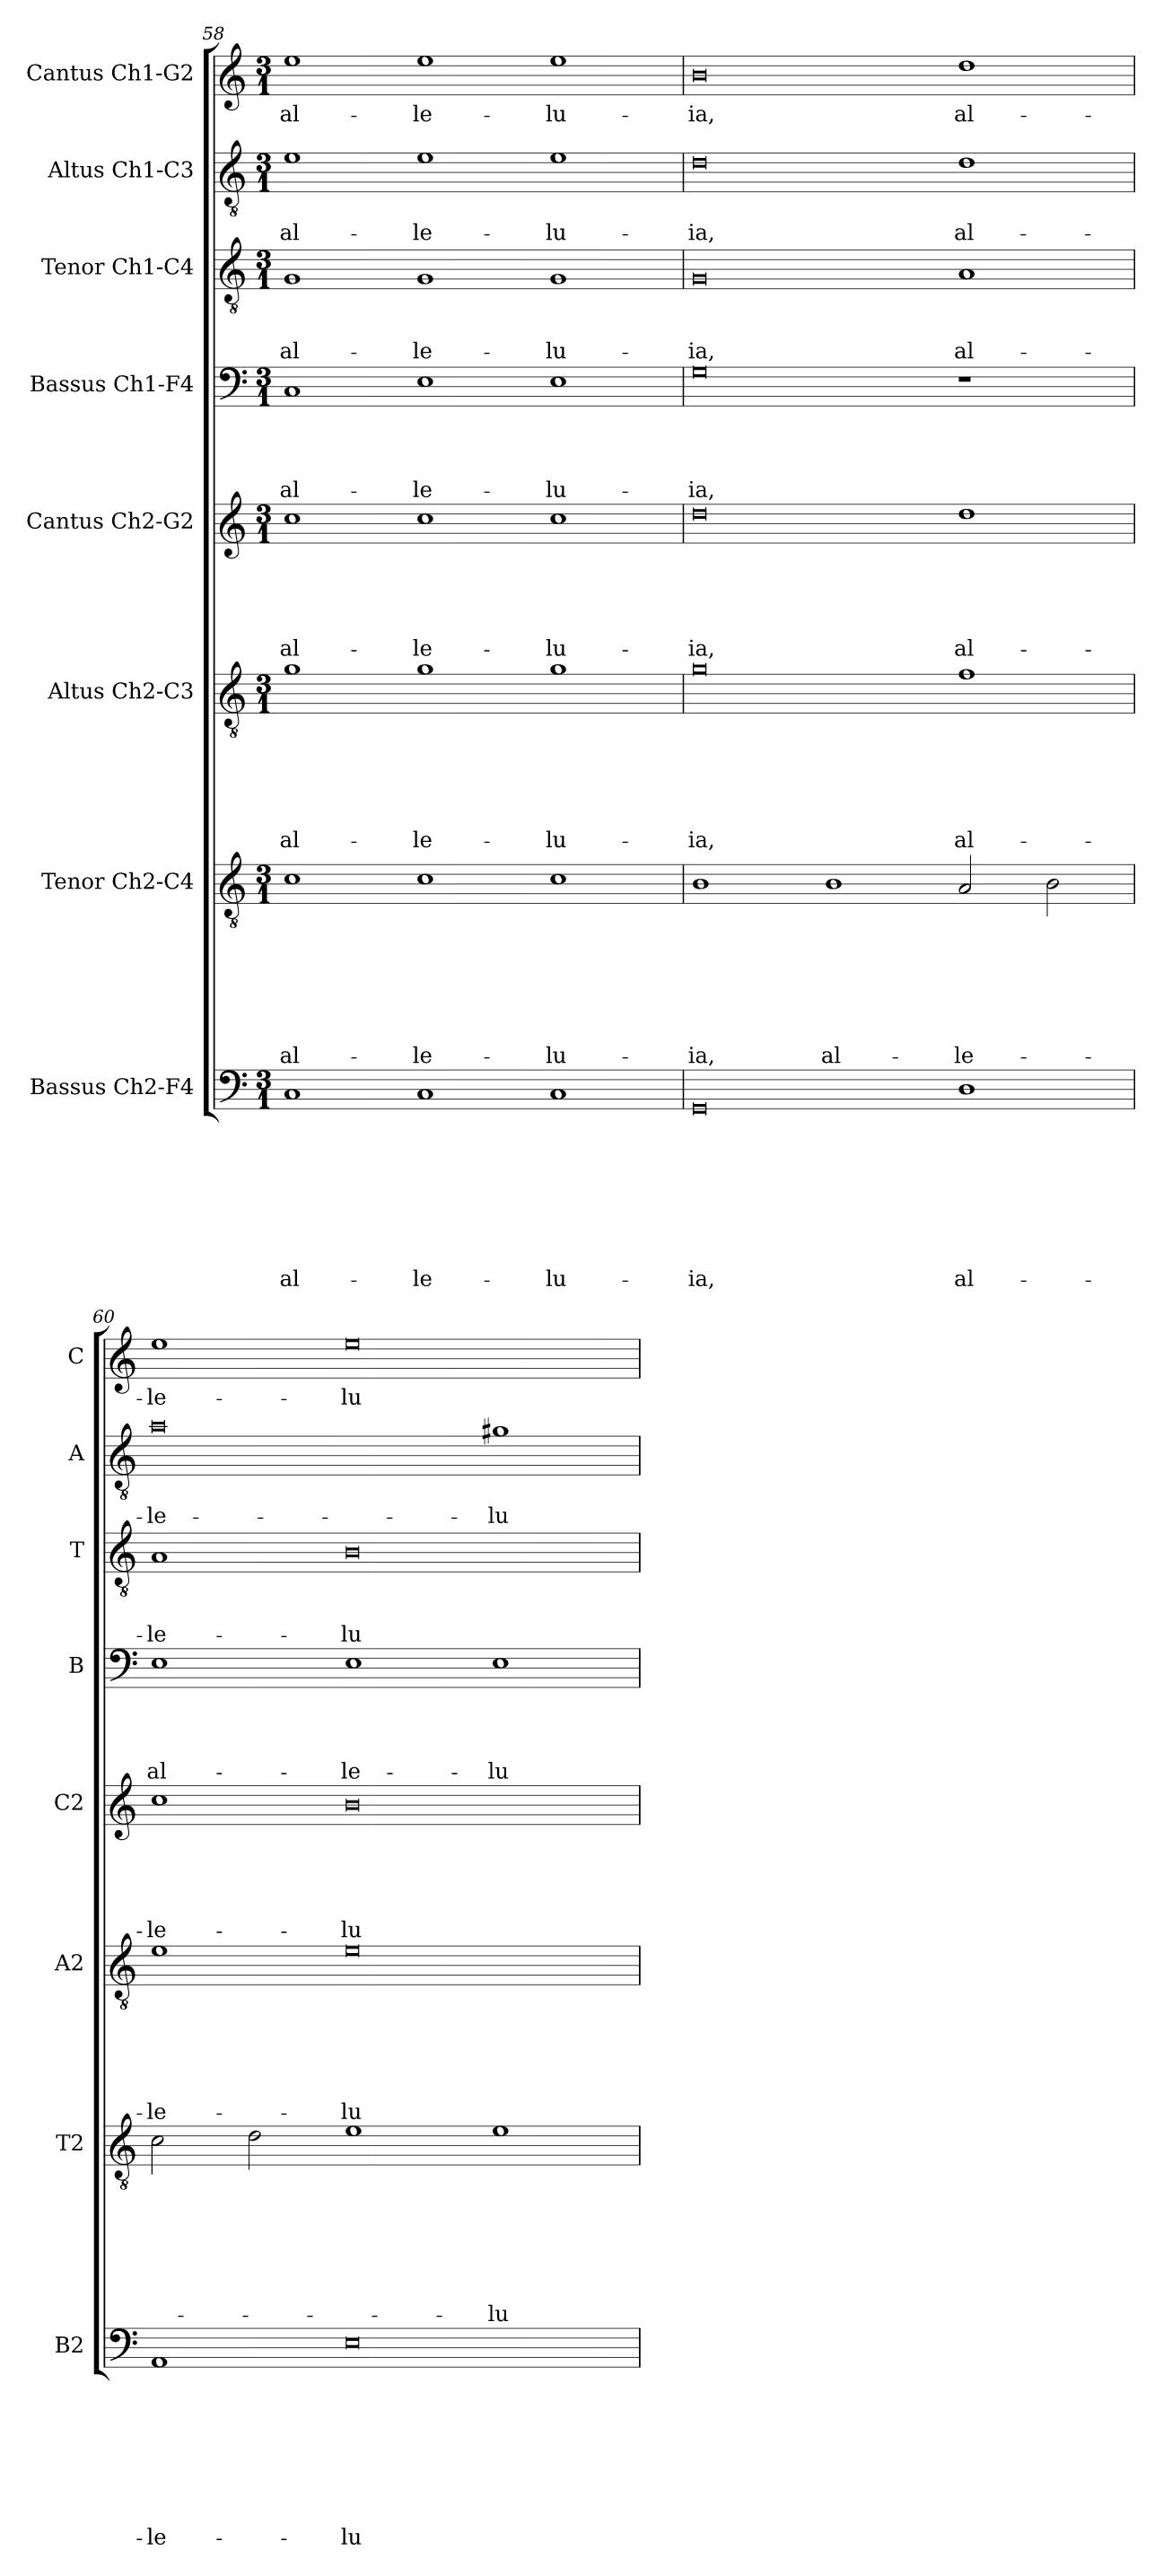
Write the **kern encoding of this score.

**kern	**text	**text	**text	**text	**text	**text	**text	**text	**kern	**text	**text	**text	**text	**text	**text	**text	**kern	**text	**text	**text	**text	**text	**text	**kern	**text	**text	**text	**text	**text	**kern	**text	**text	**text	**text	**kern	**text	**text	**text	**kern	**text	**text	**kern	**text
*part8	*part8	*part8	*part8	*part8	*part8	*part8	*part8	*part8	*part7	*part7	*part7	*part7	*part7	*part7	*part7	*part7	*part6	*part6	*part6	*part6	*part6	*part6	*part6	*part5	*part5	*part5	*part5	*part5	*part5	*part4	*part4	*part4	*part4	*part4	*part3	*part3	*part3	*part3	*part2	*part2	*part2	*part1	*part1
*staff8	*staff8	*staff8	*staff8	*staff8	*staff8	*staff8	*staff8	*staff8	*staff7	*staff7	*staff7	*staff7	*staff7	*staff7	*staff7	*staff7	*staff6	*staff6	*staff6	*staff6	*staff6	*staff6	*staff6	*staff5	*staff5	*staff5	*staff5	*staff5	*staff5	*staff4	*staff4	*staff4	*staff4	*staff4	*staff3	*staff3	*staff3	*staff3	*staff2	*staff2	*staff2	*staff1	*staff1
*I"Bassus Ch2-F4	*	*	*	*	*	*	*	*	*I"Tenor Ch2-C4	*	*	*	*	*	*	*	*I"Altus Ch2-C3	*	*	*	*	*	*	*I"Cantus Ch2-G2	*	*	*	*	*	*I"Bassus Ch1-F4	*	*	*	*	*I"Tenor Ch1-C4	*	*	*	*I"Altus Ch1-C3	*	*	*I"Cantus Ch1-G2	*
*I'B2	*	*	*	*	*	*	*	*	*I'T2	*	*	*	*	*	*	*	*I'A2	*	*	*	*	*	*	*I'C2	*	*	*	*	*	*I'B	*	*	*	*	*I'T	*	*	*	*I'A	*	*	*I'C	*
*clefF4	*	*	*	*	*	*	*	*	*clefGv2	*	*	*	*	*	*	*	*clefGv2	*	*	*	*	*	*	*clefG2	*	*	*	*	*	*clefF4	*	*	*	*	*clefGv2	*	*	*	*clefGv2	*	*	*clefG2	*
*k[]	*	*	*	*	*	*	*	*	*k[]	*	*	*	*	*	*	*	*k[]	*	*	*	*	*	*	*k[]	*	*	*	*	*	*k[]	*	*	*	*	*k[]	*	*	*	*k[]	*	*	*k[]	*
*C:	*	*	*	*	*	*	*	*	*C:	*	*	*	*	*	*	*	*C:	*	*	*	*	*	*	*C:	*	*	*	*	*	*C:	*	*	*	*	*C:	*	*	*	*C:	*	*	*C:	*
*M3/1	*	*	*	*	*	*	*	*	*M3/1	*	*	*	*	*	*	*	*M3/1	*	*	*	*	*	*	*M3/1	*	*	*	*	*	*M3/1	*	*	*	*	*M3/1	*	*	*	*M3/1	*	*	*M3/1	*
=58	=58	=58	=58	=58	=58	=58	=58	=58	=58	=58	=58	=58	=58	=58	=58	=58	=58	=58	=58	=58	=58	=58	=58	=58	=58	=58	=58	=58	=58	=58	=58	=58	=58	=58	=58	=58	=58	=58	=58	=58	=58	=58	=58
!	!	!	!	!	!	!	!	!LO:LY:b	!	!	!	!	!	!	!	!LO:LY:b	!	!	!	!	!	!	!LO:LY:b	!	!	!	!	!	!LO:LY:b	!	!	!	!	!LO:LY:b	!	!	!	!LO:LY:b	!	!	!LO:LY:b	!	!LO:LY:b
1C	.	.	.	.	.	.	.	al-	1c	.	.	.	.	.	.	al-	1g	.	.	.	.	.	al-	1cc	.	.	.	.	al-	1C	.	.	.	al-	1G	.	.	al-	1e	.	al-	1ee	al-
!	!	!	!	!	!	!	!	!LO:LY:b	!	!	!	!	!	!	!	!LO:LY:b	!	!	!	!	!	!	!LO:LY:b	!	!	!	!	!	!LO:LY:b	!	!	!	!	!LO:LY:b	!	!	!	!LO:LY:b	!	!	!LO:LY:b	!	!LO:LY:b
1C	.	.	.	.	.	.	.	-le-	1c	.	.	.	.	.	.	-le-	1g	.	.	.	.	.	-le-	1cc	.	.	.	.	-le-	1E	.	.	.	-le-	1G	.	.	-le-	1e	.	-le-	1ee	-le-
!	!	!	!	!	!	!	!	!LO:LY:b	!	!	!	!	!	!	!	!LO:LY:b	!	!	!	!	!	!	!LO:LY:b	!	!	!	!	!	!LO:LY:b	!	!	!	!	!LO:LY:b	!	!	!	!LO:LY:b	!	!	!LO:LY:b	!	!LO:LY:b
1C	.	.	.	.	.	.	.	-lu-	1c	.	.	.	.	.	.	-lu-	1g	.	.	.	.	.	-lu-	1cc	.	.	.	.	-lu-	1E	.	.	.	-lu-	1G	.	.	-lu-	1e	.	-lu-	1ee	-lu-
=59	=59	=59	=59	=59	=59	=59	=59	=59	=59	=59	=59	=59	=59	=59	=59	=59	=59	=59	=59	=59	=59	=59	=59	=59	=59	=59	=59	=59	=59	=59	=59	=59	=59	=59	=59	=59	=59	=59	=59	=59	=59	=59	=59
!	!	!	!	!	!	!	!	!LO:LY:b	!	!	!	!	!	!	!	!LO:LY:b	!	!	!	!	!	!	!LO:LY:b	!	!	!	!	!	!LO:LY:b	!	!	!	!	!LO:LY:b	!	!	!	!LO:LY:b	!	!	!LO:LY:b	!	!LO:LY:b
0GG	.	.	.	.	.	.	.	-ia,	1B	.	.	.	.	.	.	-ia,	0g	.	.	.	.	.	-ia,	0dd	.	.	.	.	-ia,	0G	.	.	.	-ia,	0G	.	.	-ia,	0d	.	-ia,	0b	-ia,
!	!	!	!	!	!	!	!	!	!	!	!	!	!	!	!	!LO:LY:b	!	!	!	!	!	!	!	!	!	!	!	!	!	!	!	!	!	!	!	!	!	!	!	!	!	!	!
.	.	.	.	.	.	.	.	.	1B	.	.	.	.	.	.	al-	.	.	.	.	.	.	.	.	.	.	.	.	.	.	.	.	.	.	.	.	.	.	.	.	.	.	.
!	!	!	!	!	!	!	!	!LO:LY:b	!	!	!	!	!	!	!	!LO:LY:b	!	!	!	!	!	!	!LO:LY:b	!	!	!	!	!	!LO:LY:b	!	!	!	!	!	!	!	!	!LO:LY:b	!	!	!LO:LY:b	!	!LO:LY:b
1D	.	.	.	.	.	.	.	al-	2A/	.	.	.	.	.	.	-le-	1f	.	.	.	.	.	al-	1dd	.	.	.	.	al-	1r	.	.	.	.	1A	.	.	al-	1d	.	al-	1dd	al-
.	.	.	.	.	.	.	.	.	2B\	.	.	.	.	.	.	.	.	.	.	.	.	.	.	.	.	.	.	.	.	.	.	.	.	.	.	.	.	.	.	.	.	.	.
=60	=60	=60	=60	=60	=60	=60	=60	=60	=60	=60	=60	=60	=60	=60	=60	=60	=60	=60	=60	=60	=60	=60	=60	=60	=60	=60	=60	=60	=60	=60	=60	=60	=60	=60	=60	=60	=60	=60	=60	=60	=60	=60	=60
!	!	!	!	!	!	!	!	!LO:LY:b	!	!	!	!	!	!	!	!	!	!	!	!	!	!	!LO:LY:b	!	!	!	!	!	!LO:LY:b	!	!	!	!	!LO:LY:b	!	!	!	!LO:LY:b	!	!	!LO:LY:b	!	!LO:LY:b
1AA	.	.	.	.	.	.	.	-le-	2c\	.	.	.	.	.	.	.	1e	.	.	.	.	.	-le-	1cc	.	.	.	.	-le-	1E	.	.	.	al-	1A	.	.	-le-	0a	.	-le-	1ee	-le-
.	.	.	.	.	.	.	.	.	2d\	.	.	.	.	.	.	.	.	.	.	.	.	.	.	.	.	.	.	.	.	.	.	.	.	.	.	.	.	.	.	.	.	.	.
!	!	!	!	!	!	!	!	!LO:LY:b	!	!	!	!	!	!	!	!	!	!	!	!	!	!	!LO:LY:b	!	!	!	!	!	!LO:LY:b	!	!	!	!	!LO:LY:b	!	!	!	!LO:LY:b	!	!	!	!	!LO:LY:b
0E	.	.	.	.	.	.	.	-lu-	1e	.	.	.	.	.	.	.	0e	.	.	.	.	.	-lu-	0b	.	.	.	.	-lu-	1E	.	.	.	-le-	0B	.	.	-lu-	.	.	.	0ee	-lu-
!	!	!	!	!	!	!	!	!	!	!	!	!	!	!	!	!LO:LY:b	!	!	!	!	!	!	!	!	!	!	!	!	!	!	!	!	!	!LO:LY:b	!	!	!	!	!	!	!LO:LY:b	!	!
.	.	.	.	.	.	.	.	.	1e	.	.	.	.	.	.	-lu-	.	.	.	.	.	.	.	.	.	.	.	.	.	1E	.	.	.	-lu-	.	.	.	.	1g#X	.	-lu-	.	.
=	=	=	=	=	=	=	=	=	=	=	=	=	=	=	=	=	=	=	=	=	=	=	=	=	=	=	=	=	=	=	=	=	=	=	=	=	=	=	=	=	=	=	=
*-	*-	*-	*-	*-	*-	*-	*-	*-	*-	*-	*-	*-	*-	*-	*-	*-	*-	*-	*-	*-	*-	*-	*-	*-	*-	*-	*-	*-	*-	*-	*-	*-	*-	*-	*-	*-	*-	*-	*-	*-	*-	*-	*-
